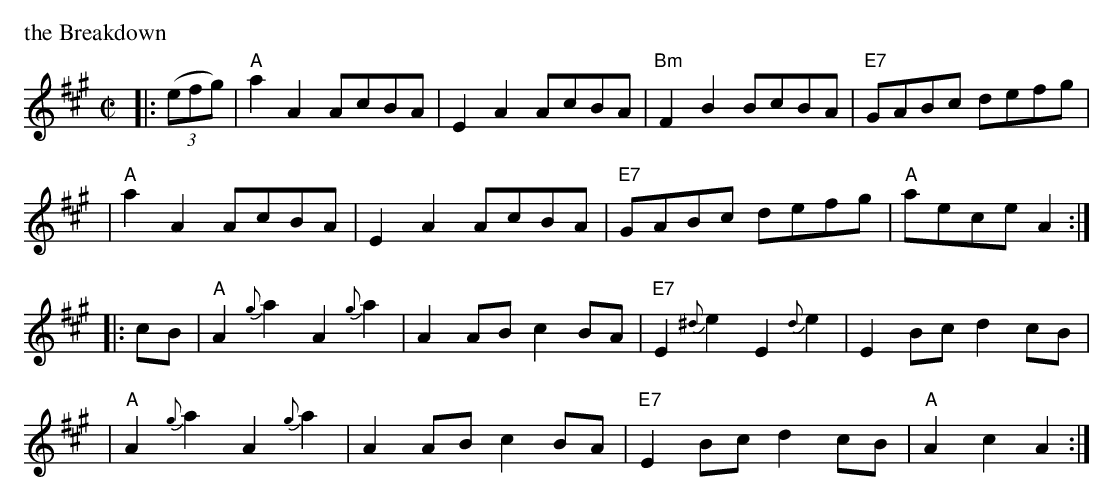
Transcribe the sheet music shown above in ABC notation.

X:1
P: the Breakdown
M: C|
L: 1/8
K: A
|: ((3efg) \
| "A"a2A2 AcBA | E2A2 AcBA | "Bm"F2B2 BcBA | "E7"GABc defg |
| "A"a2A2 AcBA | E2A2 AcBA | "E7"GABc defg | "A"aece A2 :|
|: cB \
| "A"A2{g}a2 A2{g}a2 | A2AB c2BA | "E7"E2{^d}e2 E2{d}e2 | E2Bc d2cB |
| "A"A2{g}a2 A2{g}a2 | A2AB c2BA | "E7"E2Bc d2cB | "A"A2c2 A2 :|
